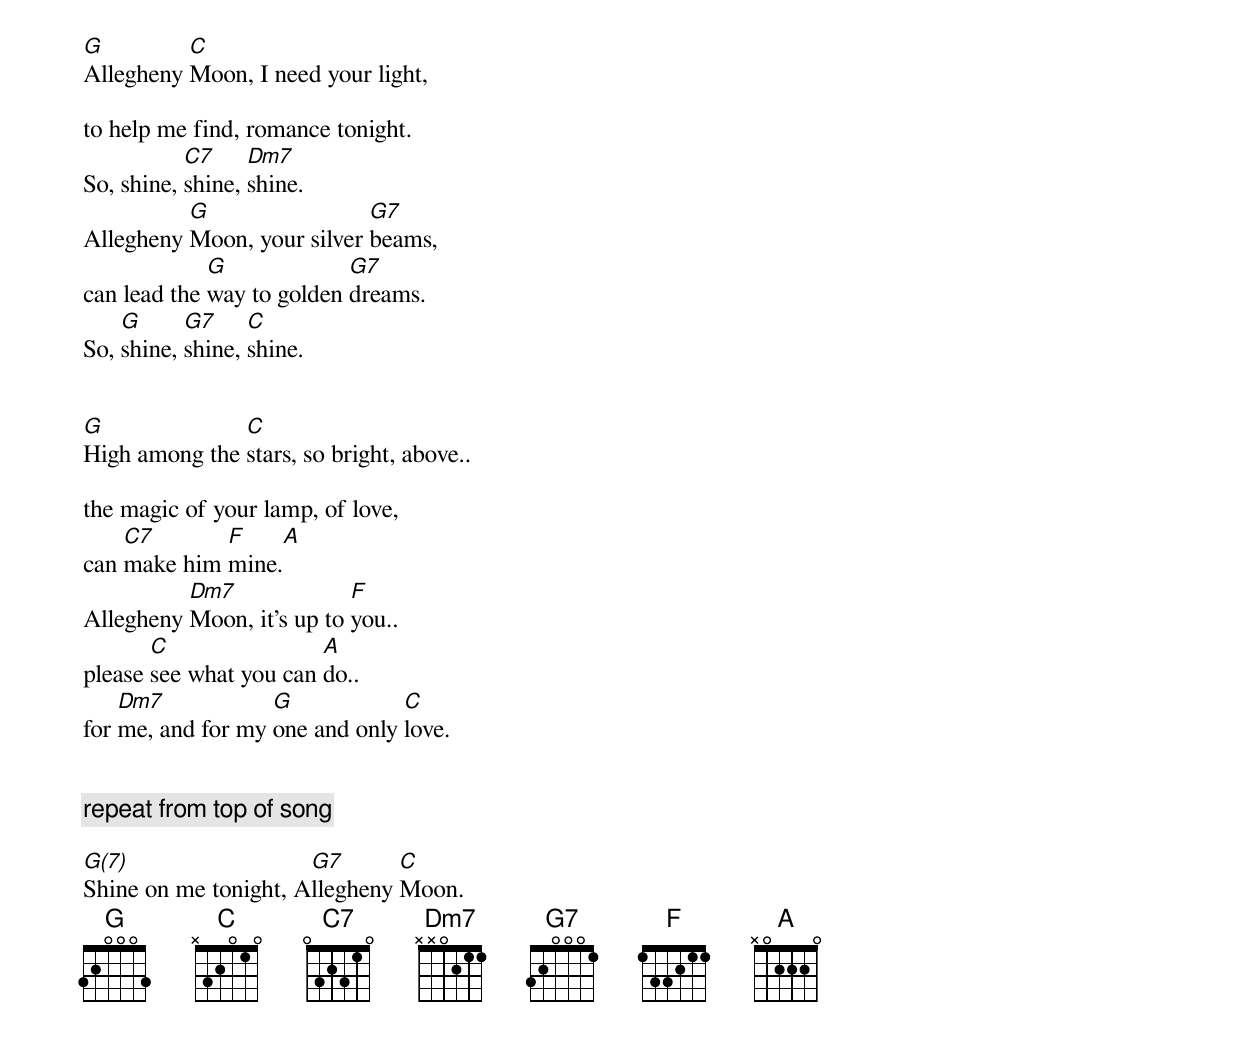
G         C
Allegheny Moon, I need your light,

to help me find, romance tonight.
           C7     Dm7
So, shine, shine, shine.
          G                 G7
Allegheny Moon, your silver beams,
             G             G7
can lead the way to golden dreams.
    G      G7     C
So, shine, shine, shine.


G              C
High among the stars, so bright, above..

the magic of your lamp, of love,
    C7       F    A
can make him mine.
          Dm7              F
Allegheny Moon, it's up to you..
       C                A
please see what you can do..
    Dm7            G            C
for me, and for my one and only love.


[repeat from top of song]

G(7)                  G7       C
Shine on me tonight, Allegheny Moon.
